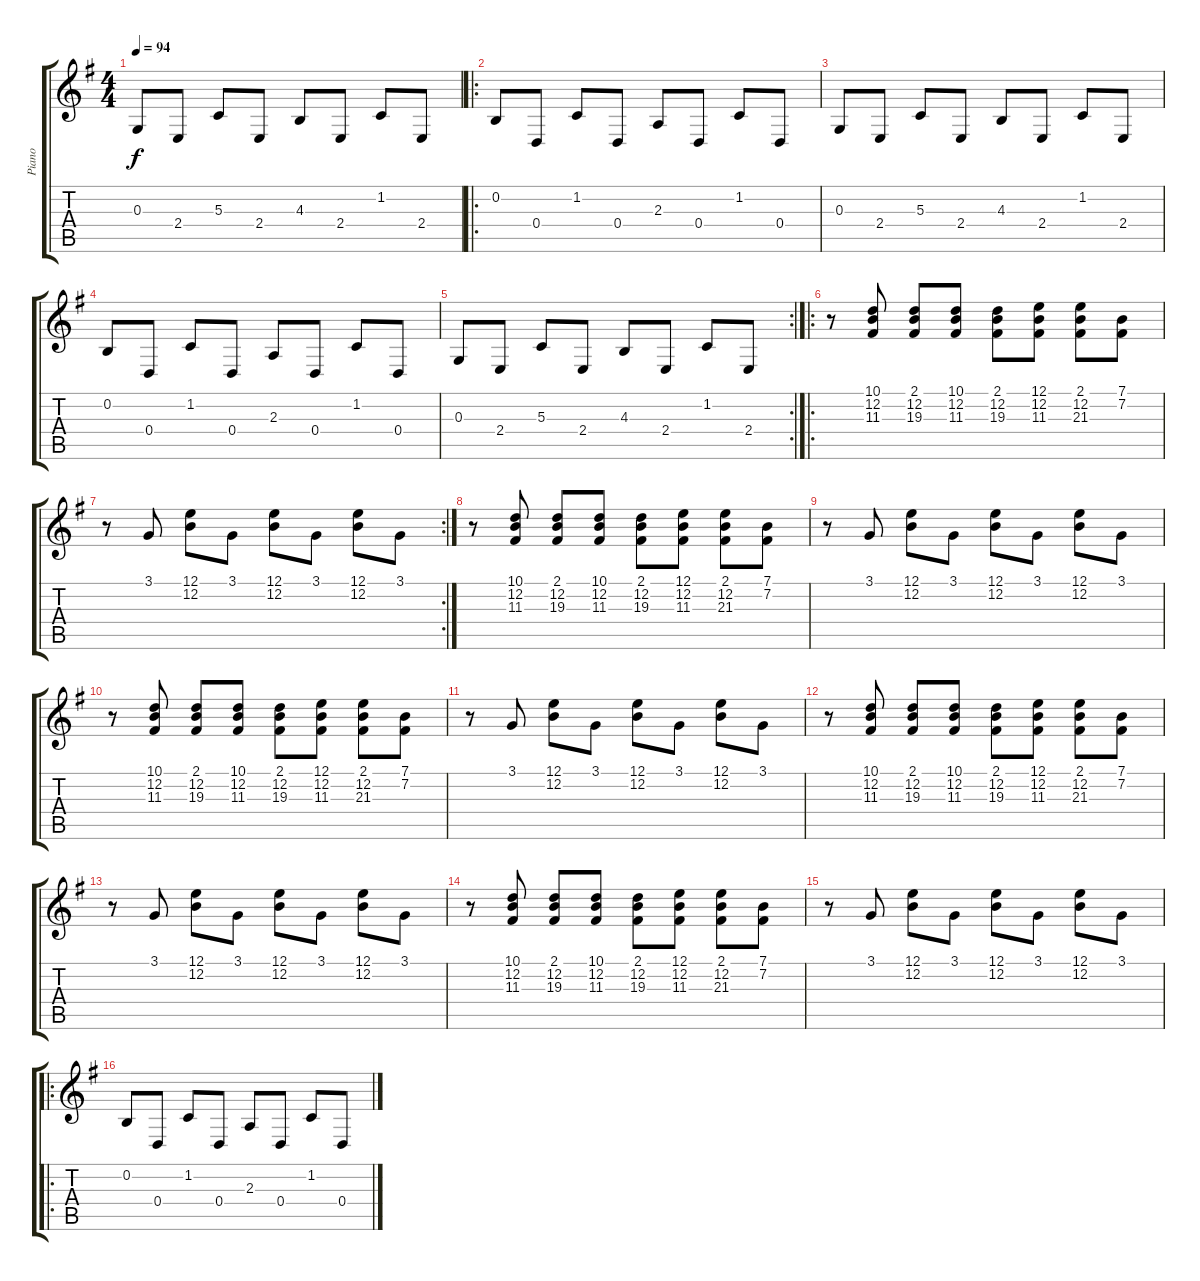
\track ("Piano" "Piano") {instrument acousticgrandpiano}
\staff {score tabs}
\tuning (E4 B3 G3 D3 A2 D2) {hide}
\ts (4 4)
\tempo 94
\clef g2
\ks g
0.3.8{dy f} 2.4.8 5.3.8 2.4.8 4.3.8 2.4.8 1.2.8 2.4.8 |
\ro
0.2.8 0.4.8 1.2.8 0.4.8 2.3.8 0.4.8 1.2.8 0.4.8 |
0.3.8 2.4.8 5.3.8 2.4.8 4.3.8 2.4.8 1.2.8 2.4.8 |
0.2.8 0.4.8 1.2.8 0.4.8 2.3.8 0.4.8 1.2.8 0.4.8 |
\rc 2
0.3.8 2.4.8 5.3.8 2.4.8 4.3.8 2.4.8 1.2.8 2.4.8 |
\ro
r.8 (10.1 12.2 11.3).8 (2.1 12.2 19.3).8 (10.1 12.2 11.3).8 (2.1 12.2 19.3).8 (12.1 12.2 11.3).8 (2.1 12.2 21.3).8 (7.1 7.2).8 |
\rc 2
r.8 3.1.8 (12.1 12.2).8 3.1.8 (12.1 12.2).8 3.1.8 (12.1 12.2).8 3.1.8 |
r.8 (10.1 12.2 11.3).8 (2.1 12.2 19.3).8 (10.1 12.2 11.3).8 (2.1 12.2 19.3).8 (12.1 12.2 11.3).8 (2.1 12.2 21.3).8 (7.1 7.2).8 |
r.8 3.1.8 (12.1 12.2).8 3.1.8 (12.1 12.2).8 3.1.8 (12.1 12.2).8 3.1.8 |
r.8 (10.1 12.2 11.3).8 (2.1 12.2 19.3).8 (10.1 12.2 11.3).8 (2.1 12.2 19.3).8 (12.1 12.2 11.3).8 (2.1 12.2 21.3).8 (7.1 7.2).8 |
r.8 3.1.8 (12.1 12.2).8 3.1.8 (12.1 12.2).8 3.1.8 (12.1 12.2).8 3.1.8 |
r.8 (10.1 12.2 11.3).8 (2.1 12.2 19.3).8 (10.1 12.2 11.3).8 (2.1 12.2 19.3).8 (12.1 12.2 11.3).8 (2.1 12.2 21.3).8 (7.1 7.2).8 |
r.8 3.1.8 (12.1 12.2).8 3.1.8 (12.1 12.2).8 3.1.8 (12.1 12.2).8 3.1.8 |
r.8 (10.1 12.2 11.3).8 (2.1 12.2 19.3).8 (10.1 12.2 11.3).8 (2.1 12.2 19.3).8 (12.1 12.2 11.3).8 (2.1 12.2 21.3).8 (7.1 7.2).8 |
r.8 3.1.8 (12.1 12.2).8 3.1.8 (12.1 12.2).8 3.1.8 (12.1 12.2).8 3.1.8 |
\ro
0.2.8 0.4.8 1.2.8 0.4.8 2.3.8 0.4.8 1.2.8 0.4.8
